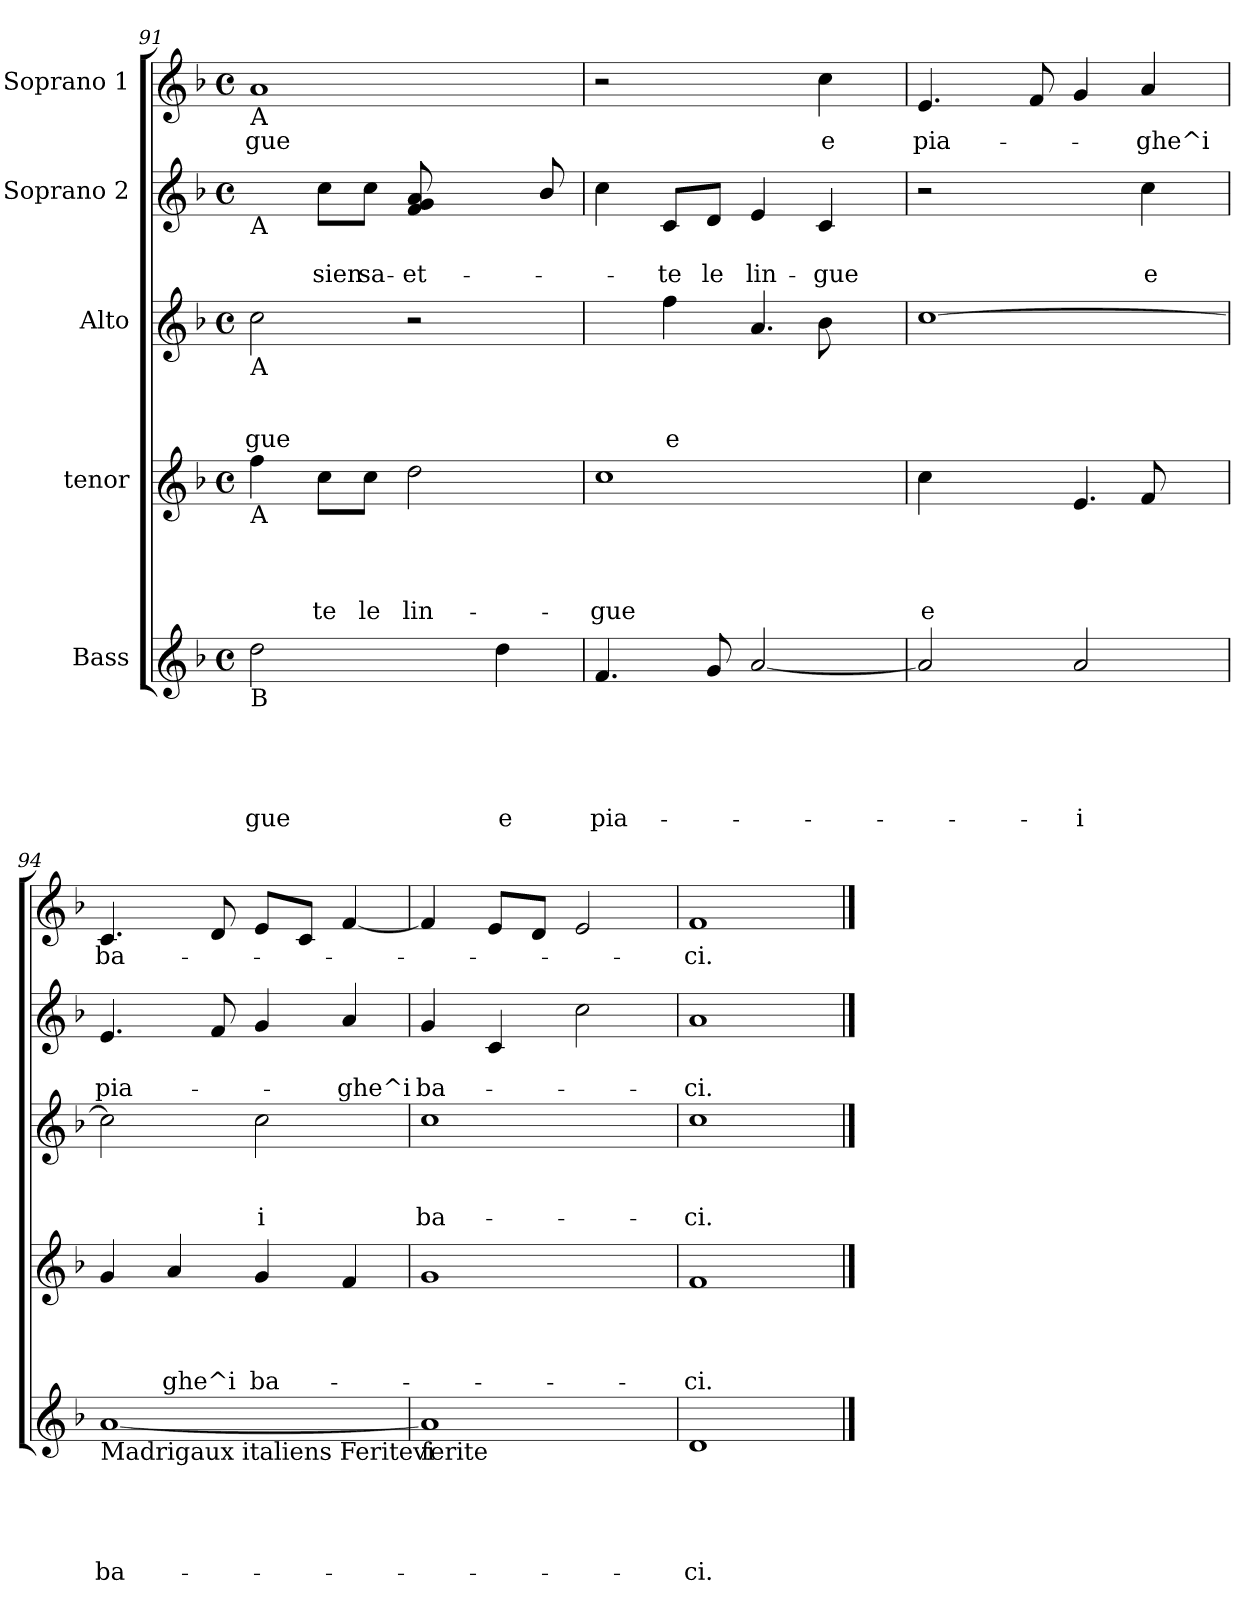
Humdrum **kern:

**kern	**text	**text	**text	**text	**text	**kern	**text	**text	**text	**text	**kern	**text	**text	**text	**kern	**text	**text	**kern	**text
*part5	*part5	*part5	*part5	*part5	*part5	*part4	*part4	*part4	*part4	*part4	*part3	*part3	*part3	*part3	*part2	*part2	*part2	*part1	*part1
*staff5	*staff5	*staff5	*staff5	*staff5	*staff5	*staff4	*staff4	*staff4	*staff4	*staff4	*staff3	*staff3	*staff3	*staff3	*staff2	*staff2	*staff2	*staff1	*staff1
*I"Bass	*	*	*	*	*	*I"tenor	*	*	*	*	*I"Alto	*	*	*	*I"Soprano 2	*	*	*I"Soprano 1	*
!!LO:PB:g=z
*clefG2	*	*	*	*	*	*clefG2	*	*	*	*	*clefG2	*	*	*	*clefG2	*	*	*clefG2	*
*k[b-]	*	*	*	*	*	*k[b-]	*	*	*	*	*k[b-]	*	*	*	*k[b-]	*	*	*k[b-]	*
*F:	*	*	*	*	*	*F:	*	*	*	*	*F:	*	*	*	*F:	*	*	*F:	*
*M4/4	*	*	*	*	*	*M4/4	*	*	*	*	*M4/4	*	*	*	*M4/4	*	*	*M4/4	*
*met(c)	*	*	*	*	*	*met(c)	*	*	*	*	*met(c)	*	*	*	*met(c)	*	*	*met(c)	*
=91	=91	=91	=91	=91	=91	=91	=91	=91	=91	=91	=91	=91	=91	=91	=91	=91	=91	=91	=91
!	!	!	!	!	!	!	!	!	!	!	!	!	!	!	!	!	!	!LO:TX:b:t=A	!
!	!	!	!	!	!	!	!	!	!	!	!	!	!	!	!LO:TX:b:t=A	!	!	!	!
!	!	!	!	!	!	!	!	!	!	!	!LO:TX:b:t=A	!	!	!	!	!	!	!	!
!	!	!	!	!	!	!LO:TX:b:t=A	!	!	!	!	!	!	!	!	!	!	!	!	!
!LO:TX:b:t=B	!	!	!	!	!	!	!	!	!	!	!	!	!	!	!	!	!	!	!
!	!	!	!	!	!LO:LY:b	!	!	!	!	!	!	!	!	!LO:LY:b	!	!	!	!	!LO:LY:b
2dd\	.	.	.	.	-gue	4ff\	.	.	.	.	2cc\	.	.	-gue	4ryy	.	.	1a	-gue
!	!	!	!	!	!	!	!	!	!	!LO:LY:b	!	!	!	!	!	!	!LO:LY:b	!	!
.	.	.	.	.	.	8cc\L	.	.	.	-te	.	.	.	.	8cc:\L	.	sien	.	.
!	!	!	!	!	!	!	!	!	!	!LO:LY:b	!	!	!	!	!	!	!LO:LY:b	!	!
.	.	.	.	.	.	8cc\J	.	.	.	le	.	.	.	.	8cc\J	.	sa-	.	.
!	!	!	!	!	!	!	!	!	!	!LO:LY:b	!	!	!	!	!	!	!LO:LY:b	!	!
4ryy	.	.	.	.	.	2dd\	.	.	.	lin-	2r	.	.	.	8f/ 8g/ 8a/	.	-et-	.	.
.	.	.	.	.	.	.	.	.	.	.	.	.	.	.	4ryy	.	.	.	.
!	!	!	!	!	!LO:LY:b	!	!	!	!	!	!	!	!	!	!	!	!	!	!
4dd:\	.	.	.	.	e	.	.	.	.	.	.	.	.	.	.	.	.	.	.
.	.	.	.	.	.	.	.	.	.	.	.	.	.	.	8b-/	.	.	.	.
=92	=92	=92	=92	=92	=92	=92	=92	=92	=92	=92	=92	=92	=92	=92	=92	=92	=92	=92	=92
!	!	!	!	!	!LO:LY:b	!	!	!	!	!LO:LY:b	!	!	!	!	!	!	!	!	!
*	*	*	*	*	*	*	*	*	*	*	*^	*	*	*	*	*	*	*	*
4.f/	.	.	.	.	pia-	1cc	.	.	.	-gue	4ryy	2.ryy	.	.	.	4cc\	.	.	2r	.
!	!	!	!	!	!	!	!	!	!	!	!	!	!	!	!LO:LY:b	!	!	!LO:LY:b	!	!
.	.	.	.	.	.	.	.	.	.	.	4ff\	.	.	.	e	8c/L	.	-te	.	.
!	!	!	!	!	!	!	!	!	!	!	!	!	!	!	!	!	!	!LO:LY:b	!	!
8g/	.	.	.	.	.	.	.	.	.	.	.	.	.	.	.	8d/J	.	le	.	.
!	!	!	!	!	!	!	!	!	!	!	!	!	!	!	!	!	!	!LO:LY:b	!	!
[<2a/	.	.	.	.	.	.	.	.	.	.	4.a:/	.	.	.	.	4e/	.	lin-	4ryy	.
!	!	!	!	!	!	!	!	!	!	!	!	!	!	!	!	!	!	!LO:LY:b	!	!LO:LY:b
.	.	.	.	.	.	.	.	.	.	.	.	8b-\	.	.	.	4c/	.	-gue	4cc:\	e
.	.	.	.	.	.	.	.	.	.	.	8ryy	8ryy	.	.	.	.	.	.	.	.
=93	=93	=93	=93	=93	=93	=93	=93	=93	=93	=93	=93	=93	=93	=93	=93	=93	=93	=93	=93	=93
!	!	!	!	!	!	!	!	!	!	!LO:LY:b	!	!	!	!	!	!	!	!	!	!LO:LY:b
*	*	*	*	*	*	*^	*	*	*	*	*v	*v	*	*	*	*	*	*	*	*
2a/]	.	.	.	.	.	4cc:\	2.ryy	.	.	.	e	[>1cc	.	.	.	2r	.	.	4.e/	pia-
.	.	.	.	.	.	4ryy	.	.	.	.	.	.	.	.	.	.	.	.	.	.
.	.	.	.	.	.	.	.	.	.	.	.	.	.	.	.	.	.	.	8f/	.
!	!	!	!	!	!LO:LY:b	!	!	!	!	!	!	!	!	!	!	!	!	!	!	!
2a/	.	.	.	.	-i	4.e/	.	.	.	.	.	.	.	.	.	4ryy	.	.	4g/	.
!	!	!	!	!	!	!	!	!	!	!	!	!	!	!	!	!	!	!LO:LY:b	!	!LO:LY:b
.	.	.	.	.	.	.	8f/	.	.	.	.	.	.	.	.	4cc:\	.	e	4a/	-ghe^i
.	.	.	.	.	.	8ryy	8ryy	.	.	.	.	.	.	.	.	.	.	.	.	.
=94	=94	=94	=94	=94	=94	=94	=94	=94	=94	=94	=94	=94	=94	=94	=94	=94	=94	=94	=94	=94
!LO:TX:b:t=Madrigaux italiens Feritevi	!	!	!	!	!	!	!	!	!	!	!	!	!	!	!	!	!	!	!	!
!	!	!	!	!	!LO:LY:b	!	!	!	!	!	!	!	!	!	!	!	!	!LO:LY:b	!	!LO:LY:b
*	*	*	*	*	*	*v	*v	*	*	*	*	*	*	*	*	*	*	*	*	*
[<1a	.	.	.	.	ba-	4g/	.	.	.	.	2cc\]	.	.	.	4.e/	.	pia-	4.c/	ba-
!	!	!	!	!	!	!	!	!	!	!LO:LY:b	!	!	!	!	!	!	!	!	!
.	.	.	.	.	.	4a/	.	.	.	ghe^i	.	.	.	.	.	.	.	.	.
.	.	.	.	.	.	.	.	.	.	.	.	.	.	.	8f/	.	.	8d/	.
!	!	!	!	!	!	!	!	!	!	!LO:LY:b	!	!	!	!LO:LY:b	!	!	!	!	!
.	.	.	.	.	.	4g/	.	.	.	ba-	2cc\	.	.	i	4g/	.	.	8e/L	.
.	.	.	.	.	.	.	.	.	.	.	.	.	.	.	.	.	.	8c/J	.
!	!	!	!	!	!	!	!	!	!	!	!	!	!	!	!	!	!LO:LY:b	!	!
.	.	.	.	.	.	4f/	.	.	.	.	.	.	.	.	4a/	.	-ghe^i	[<4f/	.
=95	=95	=95	=95	=95	=95	=95	=95	=95	=95	=95	=95	=95	=95	=95	=95	=95	=95	=95	=95
!LO:TX:b:t=ferite	!	!	!	!	!	!	!	!	!	!	!	!	!	!	!	!	!	!	!
!	!	!	!	!	!	!	!	!	!	!	!	!	!	!LO:LY:b	!	!	!LO:LY:b	!	!
1a]	.	.	.	.	.	1g	.	.	.	.	1cc	.	.	ba-	4g/	.	ba-	4f/]	.
.	.	.	.	.	.	.	.	.	.	.	.	.	.	.	4c/	.	.	8e/L	.
.	.	.	.	.	.	.	.	.	.	.	.	.	.	.	.	.	.	8d/J	.
.	.	.	.	.	.	.	.	.	.	.	.	.	.	.	2cc\	.	.	2e/	.
=96	=96	=96	=96	=96	=96	=96	=96	=96	=96	=96	=96	=96	=96	=96	=96	=96	=96	=96	=96
!	!	!	!	!	!LO:LY:b	!	!	!	!	!LO:LY:b	!	!	!	!LO:LY:b	!	!	!LO:LY:b	!	!LO:LY:b
1d	.	.	.	.	-ci.	1f	.	.	.	-ci.	1cc	.	.	-ci.	1a	.	-ci.	1f	-ci.
==	==	==	==	==	==	==	==	==	==	==	==	==	==	==	==	==	==	==	==
*-	*-	*-	*-	*-	*-	*-	*-	*-	*-	*-	*-	*-	*-	*-	*-	*-	*-	*-	*-
